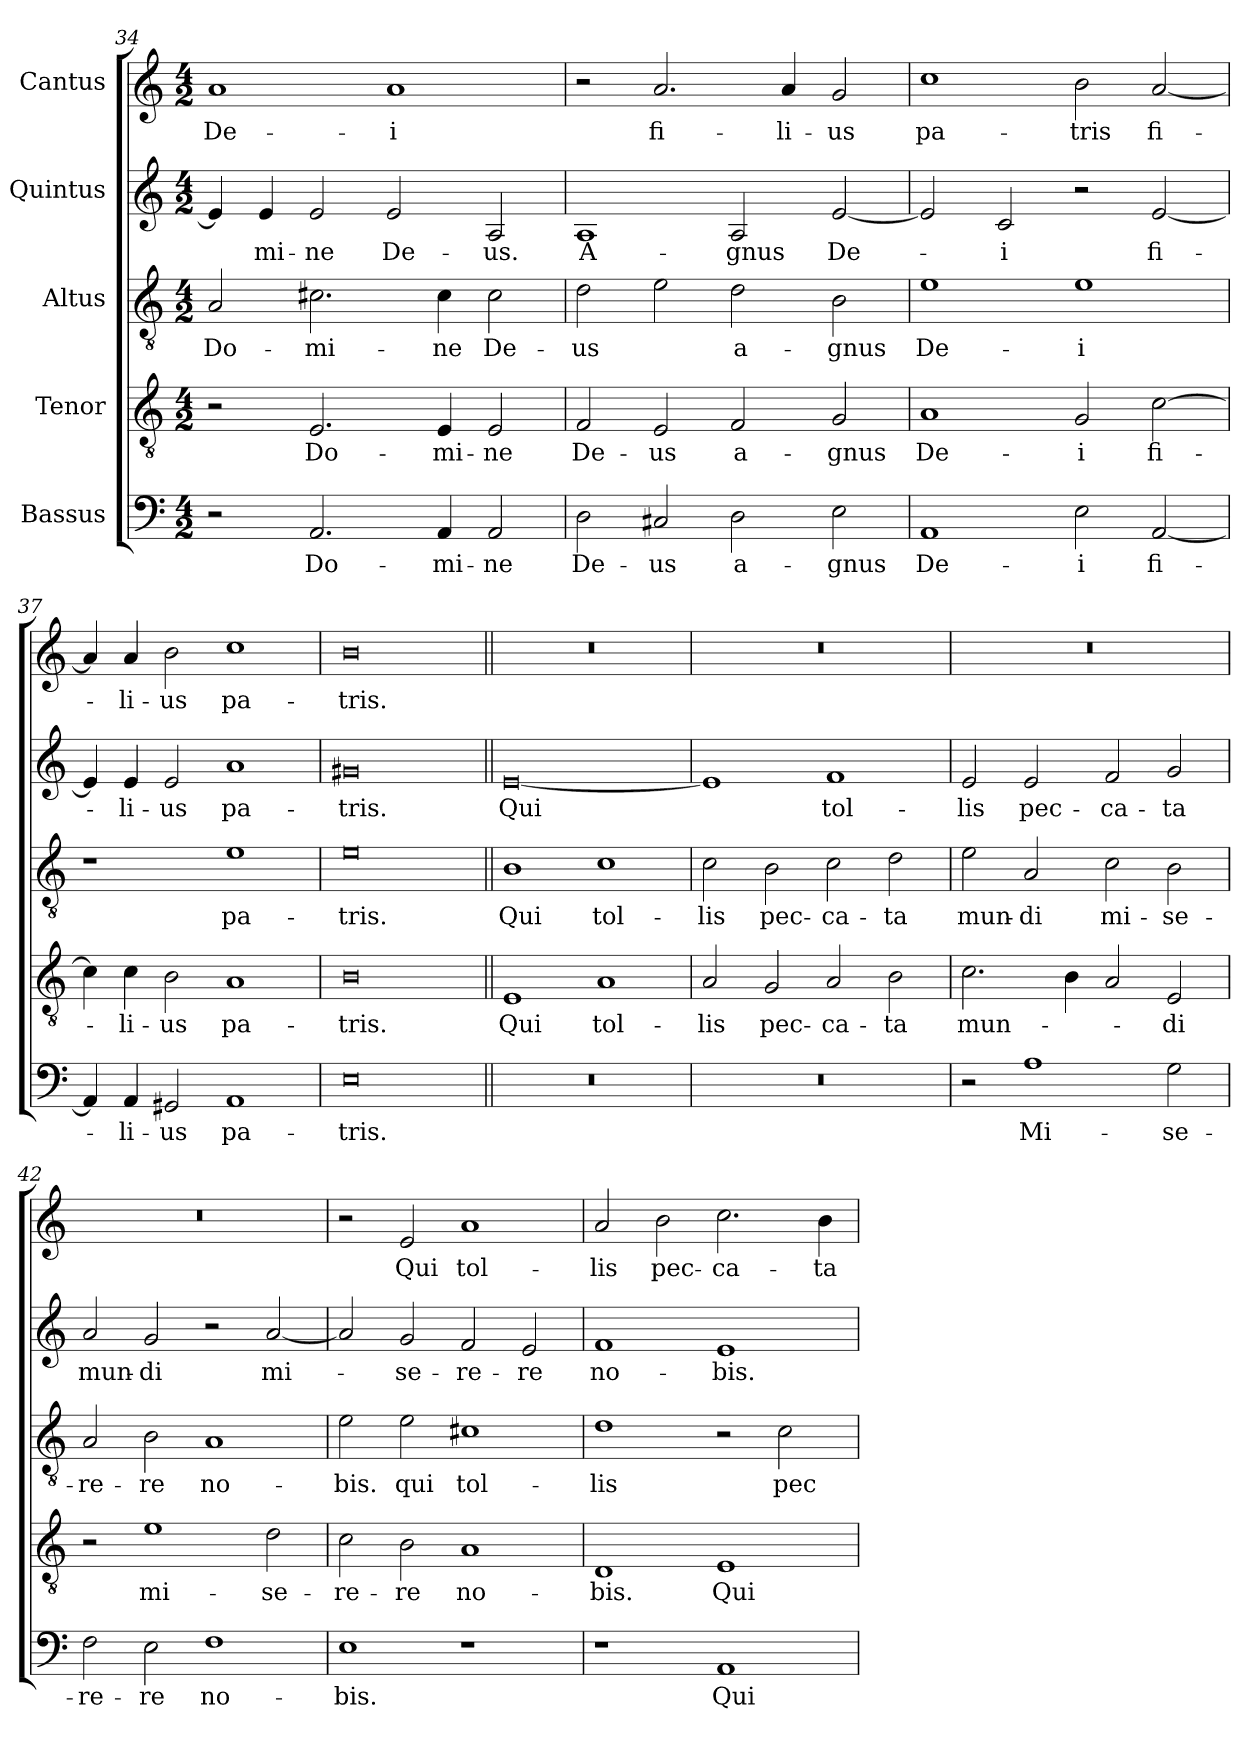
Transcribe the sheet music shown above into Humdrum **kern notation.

**kern	**text	**kern	**text	**kern	**text	**kern	**text	**kern	**text
*part5	*part5	*part4	*part4	*part3	*part3	*part2	*part2	*part1	*part1
*staff5	*staff5	*staff4	*staff4	*staff3	*staff3	*staff2	*staff2	*staff1	*staff1
*I"Bassus	*	*I"Tenor	*	*I"Altus	*	*I"Quintus	*	*I"Cantus	*
*clefF4	*	*clefGv2	*	*clefGv2	*	*clefG2	*	*clefG2	*
*k[]	*	*k[]	*	*k[]	*	*k[]	*	*k[]	*
*M4/2	*	*M4/2	*	*M4/2	*	*M4/2	*	*M4/2	*
=34	=34	=34	=34	=34	=34	=34	=34	=34	=34
2r	.	2r	.	2A/	Do-	4e/]	.	1a/	De-
.	.	.	.	.	.	4e/	-mi-	.	.
2.AA/	Do-	2.E/	Do-	2.c#X\	-mi-	2e/	-ne	.	.
.	.	.	.	.	.	2e/	De-	1a/	-i
4AA/	-mi-	4E/	-mi-	4c#\	-ne	.	.	.	.
2AA/	-ne	2E/	-ne	2c#\	De-	2A/	-us.	.	.
=35	=35	=35	=35	=35	=35	=35	=35	=35	=35
2D\	De-	2F/	De-	2d\	-us	1A/	A-	2r	.
2C#X/	-us	2E/	-us	2e\	.	.	.	2.a/	fi-
2D\	a-	2F/	a-	2d\	a-	2A/	-gnus	.	.
.	.	.	.	.	.	.	.	4a/	-li-
2E\	-gnus	2G/	-gnus	2B\	-gnus	[2e/	De-	2g/	-us
=36	=36	=36	=36	=36	=36	=36	=36	=36	=36
1AA/	De-	1A/	De-	1e\	De-	2e/]	.	1cc\	pa-
.	.	.	.	.	.	2c/	-i	.	.
2E\	-i	2G/	-i	1e\	-i	2r	.	2b\	-tris
[2AA/	fi-	[2c\	fi-	.	.	[2e/	fi-	[2a/	fi-
=37	=37	=37	=37	=37	=37	=37	=37	=37	=37
4AA/]	.	4c\]	.	1r	.	4e/]	.	4a/]	.
4AA/	-li-	4c\	-li-	.	.	4e/	-li-	4a/	-li-
2GG#X/	-us	2B\	-us	.	.	2e/	-us	2b\	-us
1AA\	pa-	1A/	pa-	1e\	pa-	1a/	pa-	1cc\	pa-
=38	=38	=38	=38	=38	=38	=38	=38	=38	=38
0E\	-tris.	0B\	-tris.	0e\	-tris.	0g#X/	-tris.	0b\	-tris.
=39||	=39||	=39||	=39||	=39||	=39||	=39||	=39||	=39||	=39||
0r	.	1E/	Qui	1B\	Qui	[0e/	Qui	0r	.
.	.	1A/	tol-	1c\	tol-	.	.	.	.
=40	=40	=40	=40	=40	=40	=40	=40	=40	=40
0r	.	2A/	-lis	2c\	-lis	1e/]	.	0r	.
.	.	2G/	pec-	2B\	pec-	.	.	.	.
.	.	2A/	-ca-	2c\	-ca-	1f/	tol-	.	.
.	.	2B\	-ta	2d\	-ta	.	.	.	.
=41	=41	=41	=41	=41	=41	=41	=41	=41	=41
2r	.	2.c\	mun-	2e\	mun-	2e/	-lis	0r	.
1A\	Mi-	.	.	2A/	-di	2e/	pec-	.	.
.	.	4B\	.	.	.	.	.	.	.
.	.	2A/	.	2c\	mi-	2f/	-ca-	.	.
2G\	-se-	2E/	-di	2B\	-se-	2g/	-ta	.	.
=42	=42	=42	=42	=42	=42	=42	=42	=42	=42
2F\	-re-	2r	.	2A/	-re-	2a/	mun-	0r	.
2E\	-re	1e\	mi-	2B\	-re	2g/	-di	.	.
1F\	no-	.	.	1A/	no-	2r	.	.	.
.	.	2d\	-se-	.	.	[2a/	mi-	.	.
=43	=43	=43	=43	=43	=43	=43	=43	=43	=43
1E\	-bis.	2c\	-re-	2e\	-bis.	2a/]	.	2r	.
.	.	2B\	-re	2e\	qui	2g/	-se-	2e/	Qui
1r	.	1A/	no-	1c#X\	tol-	2f/	-re-	1a/	tol-
.	.	.	.	.	.	2e/	-re	.	.
=44	=44	=44	=44	=44	=44	=44	=44	=44	=44
1r	.	1D/	-bis.	1d\	-lis	1f/	no-	2a/	-lis
.	.	.	.	.	.	.	.	2b\	pec-
1AA/	Qui	1E/	Qui	2r	.	1e/	-bis.	2.cc\	-ca-
.	.	.	.	2c\	pec-	.	.	.	.
.	.	.	.	.	.	.	.	4b\	-ta
=	=	=	=	=	=	=	=	=	=
*-	*-	*-	*-	*-	*-	*-	*-	*-	*-
